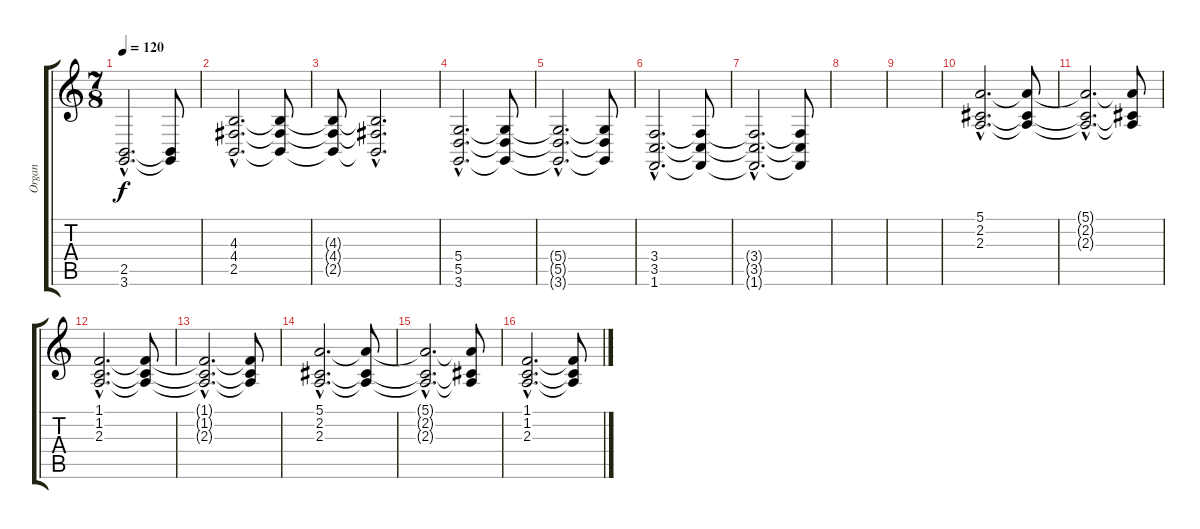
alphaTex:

\track ("Organ" "Organ") {instrument drawbarorgan}
\staff {score tabs}
\tuning (E4 B3 G3 D3 A2 E2) {hide}
\ts (7 8)
\tempo 120
\clef g2
\ks c
(2.5{hac} 3.6{hac}).2{d dy f} (2.5{t} 3.6{t}).8 |
(4.3{hac} 4.4{hac} 2.5{hac}).2{d} (4.3{t} 4.4{t} 2.5{t}).8 |
(4.3{t} 4.4{t} 2.5{t}).8 (4.3{hac t} 4.4{hac t} 2.5{hac t}).2{d} |
(5.4{hac} 5.5{hac} 3.6{hac}).2{d} (5.4{t} 5.5{t} 3.6{t}).8 |
(5.4{hac t} 5.5{hac t} 3.6{hac t}).2{d} (5.4{t} 5.5{t} 3.6{t}).8 |
(3.4{hac} 3.5{hac} 1.6{hac}).2{d} (3.4{t} 3.5{t} 1.6{t}).8 |
(3.4{hac t} 3.5{hac t} 1.6{hac t}).2{d volume 3} (3.4{t} 3.5{t} 1.6{t}).8 |
|
|
(5.1{hac} 2.2{hac} 2.3{hac}).2{d volume 11} (5.1{t} 2.2{t} 2.3{t}).8 |
(5.1{hac t} 2.2{hac t} 2.3{hac t}).2{d} (5.1{t} 2.2{t} 2.3{t}).8 |
(1.1{hac} 1.2{hac} 2.3{hac}).2{d} (1.1{t} 1.2{t} 2.3{t}).8 |
(1.1{hac t} 1.2{hac t} 2.3{hac t}).2{d} (1.1{t} 1.2{t} 2.3{t}).8 |
(5.1{hac} 2.2{hac} 2.3{hac}).2{d volume 11} (5.1{t} 2.2{t} 2.3{t}).8 |
(5.1{hac t} 2.2{hac t} 2.3{hac t}).2{d} (5.1{t} 2.2{t} 2.3{t}).8 |
(1.1{hac} 1.2{hac} 2.3{hac}).2{d} (1.1{t} 1.2{t} 2.3{t}).8
